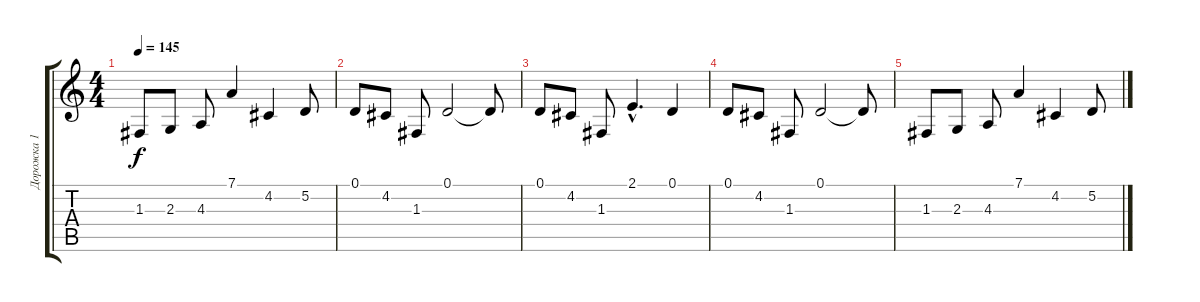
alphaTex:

\track ("Дорожка 1" "Дорожка 1") {instrument electricgrandpiano}
\staff {score tabs}
\tuning (D4 A3 F3 C3 G2 D2) {hide}
\ts (4 4)
\tempo 145
\clef g2
\ks c
1.3.8{dy f} 2.3.8 4.3.8 7.1.4 4.2.4 5.2.8 |
0.1.8 4.2.8 1.3.8 0.1.2 0.1{t}.8 |
0.1.8 4.2.8 1.3.8 2.1{hac}.4{d} 0.1.4 |
0.1.8 4.2.8 1.3.8 0.1.2 0.1{t}.8 |
1.3.8 2.3.8 4.3.8 7.1.4 4.2.4 5.2.8
